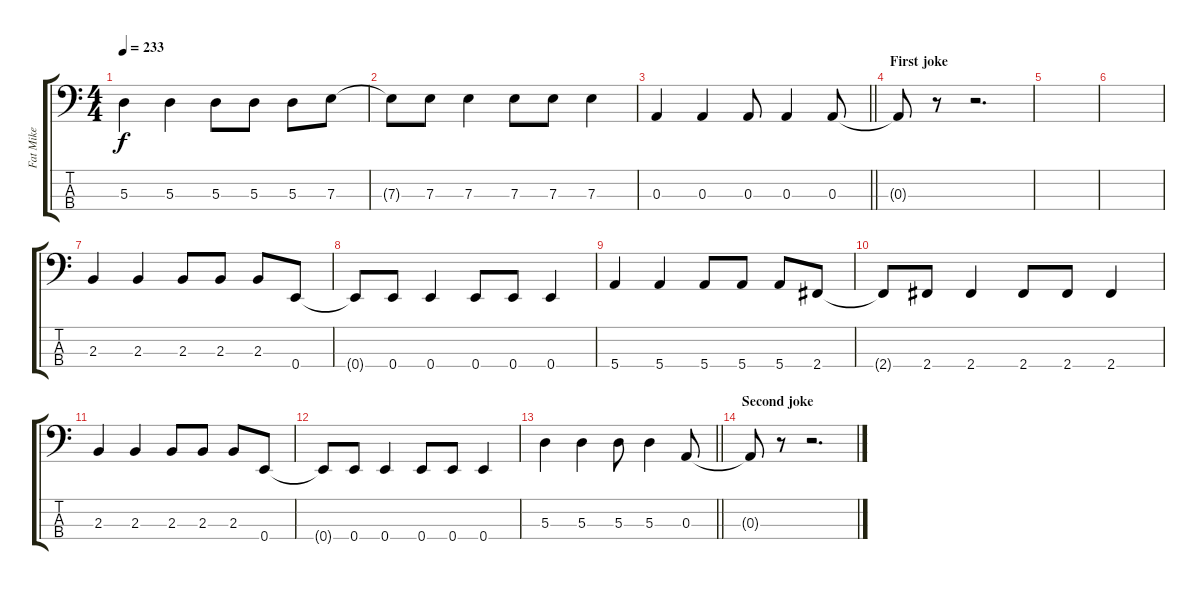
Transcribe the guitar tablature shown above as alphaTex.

\track ("Fat Mike" "Fat Mike") {instrument electricbasspick}
\staff {score tabs}
\tuning (G2 D2 A1 E1) {hide}
\ts (4 4)
\tempo 233
\clef f4
\ks c
5.3.4{dy f} 5.3.4 5.3.8 5.3.8 5.3.8 7.3.8 |
7.3{t}.8 7.3.8 7.3.4 7.3.8 7.3.8 7.3.4 |
\barLineRight lightlight
0.3.4 0.3.4 0.3.8 0.3.4 0.3.8 |
\section ("" "First joke")
0.3{t}.8 r.8 r.2{d} |
|
|
2.3.4 2.3.4 2.3.8 2.3.8 2.3.8 0.4.8 |
0.4{t}.8 0.4.8 0.4.4 0.4.8 0.4.8 0.4.4 |
5.4.4 5.4.4 5.4.8 5.4.8 5.4.8 2.4.8 |
2.4{t}.8 2.4.8 2.4.4 2.4.8 2.4.8 2.4.4 |
2.3.4 2.3.4 2.3.8 2.3.8 2.3.8 0.4.8 |
0.4{t}.8 0.4.8 0.4.4 0.4.8 0.4.8 0.4.4 |
\barLineRight lightlight
5.3.4 5.3.4 5.3.8 5.3.4 0.3.8 |
\section ("" "Second joke")
0.3{t}.8 r.8 r.2{d}
